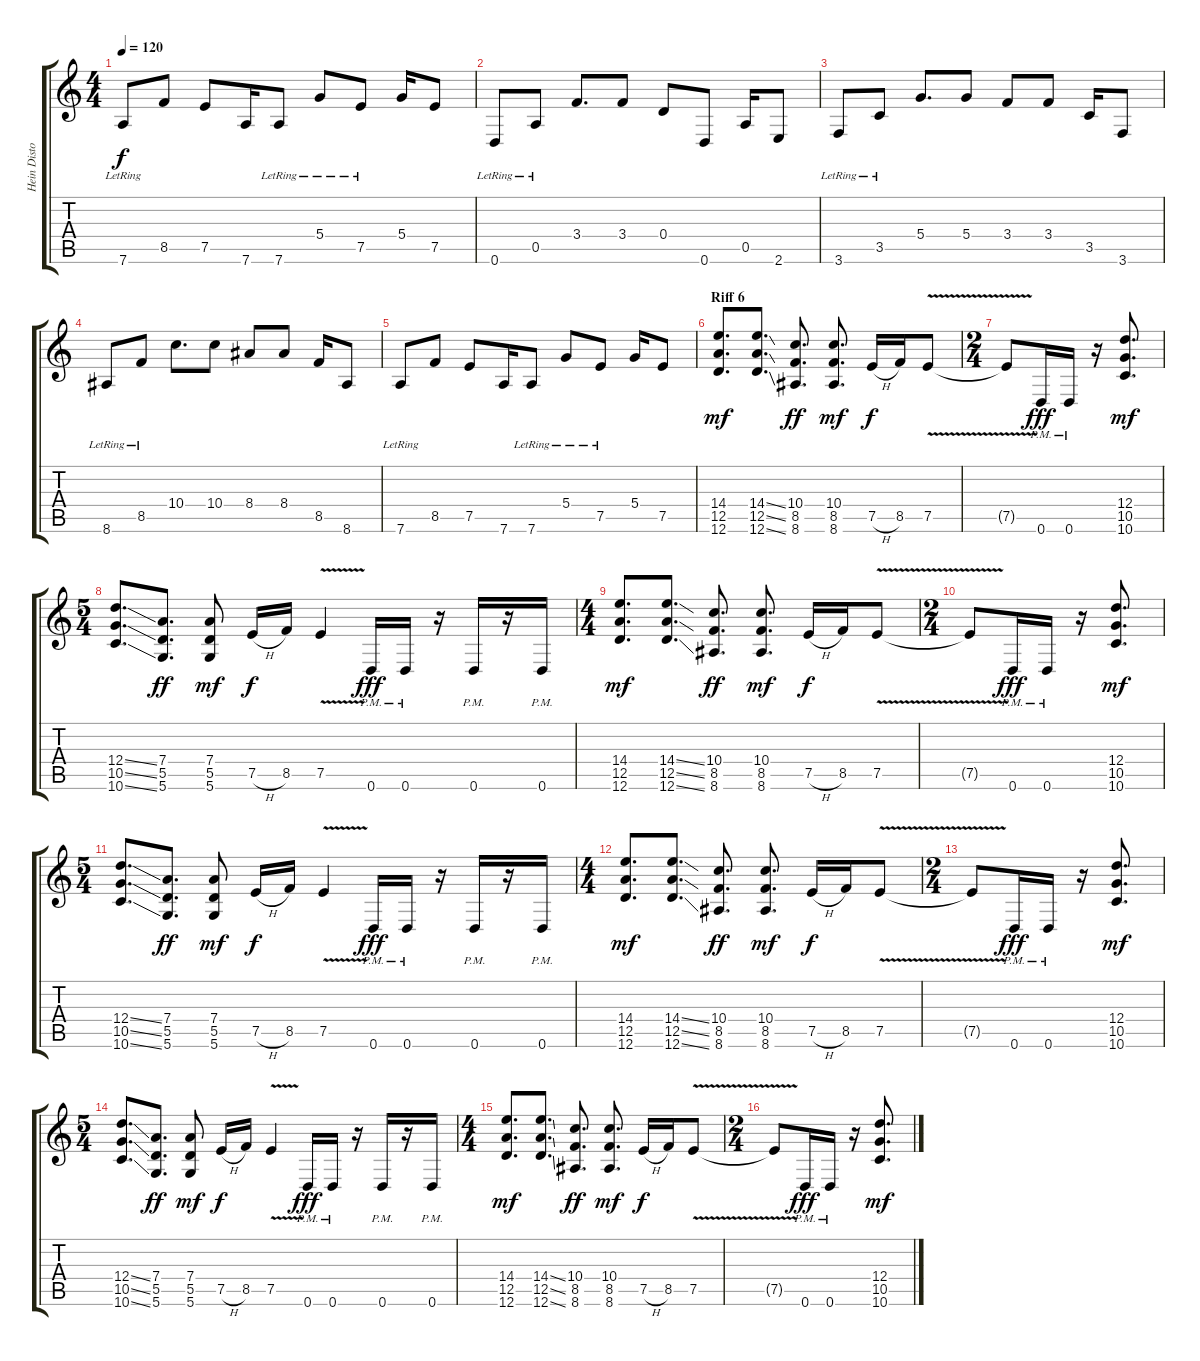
\track ("Hein Distortion 2" "Hein Disto") {instrument distortionguitar}
\staff {score tabs}
\tuning (E4 B3 G3 D3 A2 D2) {hide}
\ts (4 4)
\tempo 120
\clef g2
\ks c
7.6{lr}.8{dy f} 8.5.8 7.5.8 7.6.16 7.6{lr}.8 5.4{lr}.8 7.5{lr}.8 5.4.16 7.5.8 |
0.6{lr}.8 0.5{lr}.8 3.4.8{d} 3.4.8 0.4.8 0.6.8 0.5.16 2.6.8 |
3.6{lr}.8 3.5{lr}.8 5.4.8{d} 5.4.8 3.4.8 3.4.8 3.5.16 3.6.8 |
8.6{lr}.8 8.5{lr}.8 10.4.8{d} 10.4.8 8.4.8 8.4.8 8.5.16 8.6.8 |
7.6{lr}.8 8.5.8 7.5.8 7.6.16 7.6{lr}.8 5.4{lr}.8 7.5{lr}.8 5.4.16 7.5.8 |
\section ("" "Riff 6")
(14.4 12.5 12.6).8{d dy mf} (14.4{ss} 12.5{ss} 12.6{ss}).8{d} (10.4 8.5 8.6).8{d dy ff} (10.4 8.5 8.6).8{d dy mf} 7.5{h}.16{dy f} 8.5.16 7.5{v}.8 |
\ts (2 4)
7.5{t}.8 0.6{pm}.16{dy fff} 0.6{pm}.16 r.16 (12.4 10.5 10.6).8{d dy mf} |
\ts (5 4)
(12.4{ss} 10.5{ss} 10.6{ss}).8{d} (7.4 5.5 5.6).8{d dy ff} (7.4 5.5 5.6).8{dy mf} 7.5{h}.16{dy f} 8.5.16 7.5{v}.4 0.6{pm}.16{dy fff} 0.6{pm}.16 r.16 0.6{pm}.16 r.16 0.6{pm}.16 |
\ts (4 4)
(14.4 12.5 12.6).8{d dy mf} (14.4{ss} 12.5{ss} 12.6{ss}).8{d} (10.4 8.5 8.6).8{d dy ff} (10.4 8.5 8.6).8{d dy mf} 7.5{h}.16{dy f} 8.5.16 7.5{v}.8 |
\ts (2 4)
7.5{t}.8 0.6{pm}.16{dy fff} 0.6{pm}.16 r.16 (12.4 10.5 10.6).8{d dy mf} |
\ts (5 4)
(12.4{ss} 10.5{ss} 10.6{ss}).8{d} (7.4 5.5 5.6).8{d dy ff} (7.4 5.5 5.6).8{dy mf} 7.5{h}.16{dy f} 8.5.16 7.5{v}.4 0.6{pm}.16{dy fff} 0.6{pm}.16 r.16 0.6{pm}.16 r.16 0.6{pm}.16 |
\ts (4 4)
(14.4 12.5 12.6).8{d dy mf} (14.4{ss} 12.5{ss} 12.6{ss}).8{d} (10.4 8.5 8.6).8{d dy ff} (10.4 8.5 8.6).8{d dy mf} 7.5{h}.16{dy f} 8.5.16 7.5{v}.8 |
\ts (2 4)
7.5{t}.8 0.6{pm}.16{dy fff} 0.6{pm}.16 r.16 (12.4 10.5 10.6).8{d dy mf} |
\ts (5 4)
(12.4{ss} 10.5{ss} 10.6{ss}).8{d} (7.4 5.5 5.6).8{d dy ff} (7.4 5.5 5.6).8{dy mf} 7.5{h}.16{dy f} 8.5.16 7.5{v}.4 0.6{pm}.16{dy fff} 0.6{pm}.16 r.16 0.6{pm}.16 r.16 0.6{pm}.16 |
\ts (4 4)
(14.4 12.5 12.6).8{d dy mf} (14.4{ss} 12.5{ss} 12.6{ss}).8{d} (10.4 8.5 8.6).8{d dy ff} (10.4 8.5 8.6).8{d dy mf} 7.5{h}.16{dy f} 8.5.16 7.5{v}.8 |
\ts (2 4)
7.5{t}.8 0.6{pm}.16{dy fff} 0.6{pm}.16 r.16 (12.4 10.5 10.6).8{d dy mf}
